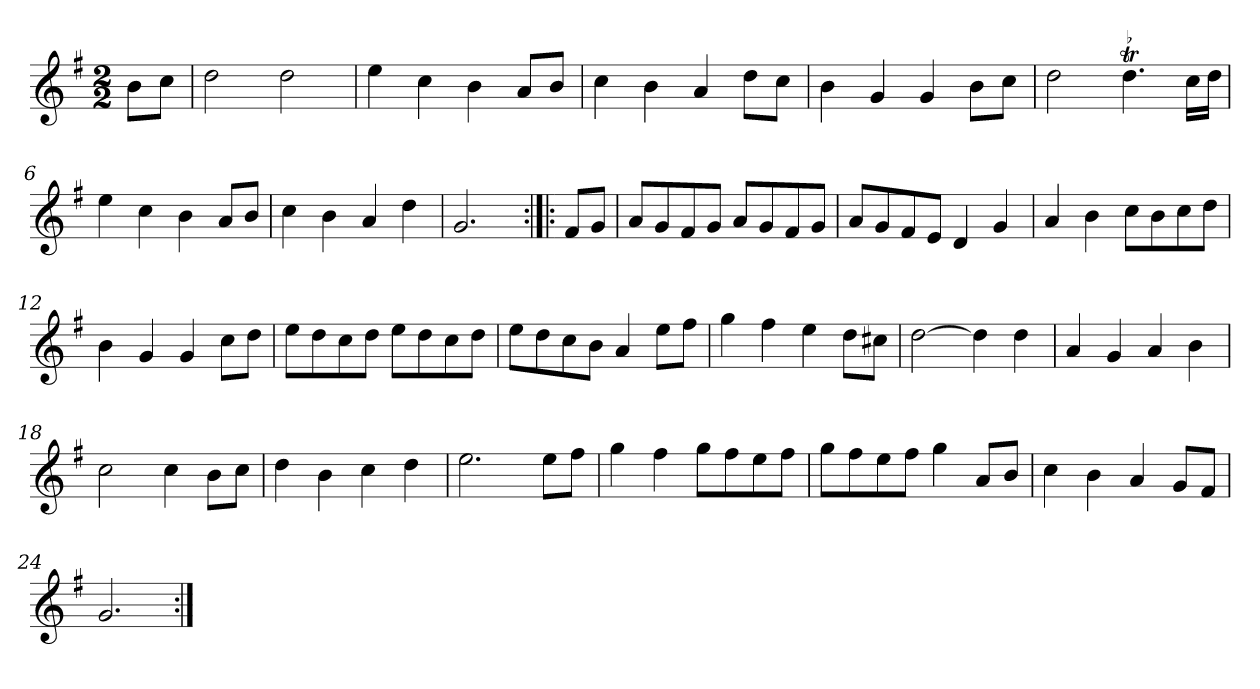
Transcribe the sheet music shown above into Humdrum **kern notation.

**kern
*part1
*staff1
*clefG2
*k[f#]
*G:
*M2/2
*MM120
=
8b\L
8cc\J
=1
2dd
2dd
=2
4ee
4cc
4b
8a/L
8b/J
=3
4cc
4b
4a
8dd\L
8cc\J
=4
4b
4g
4g
8b\L
8cc\J
=5
2dd
!LO:TR:acc=-
4.ddt
16cc\LL
16dd\JJ
=6
4ee
4cc
4b
8a/L
8b/J
=7
4cc
4b
4a
4dd
=8
2.g
=:|!|:
8f#/L
8g/J
=9
8a/L
8g/
8f#/
8g/J
8a/L
8g/
8f#/
8g/J
=10
8a/L
8g/
8f#/
8e/J
4d
4g
=11
4a
4b
8cc\L
8b\
8cc\
8dd\J
=12
4b
4g
4g
8cc\L
8dd\J
=13
8ee\L
8dd\
8cc\
8dd\J
8ee\L
8dd\
8cc\
8dd\J
=14
8ee\L
8dd\
8cc\
8b\J
4a
8ee\L
8ff#\J
=15
4gg
4ff#
4ee
8dd\L
8cc#X\J
=16
[2dd
4dd]
4dd
=17
4a
4g
4a
4b
=18
2cc
4cc
8b\L
8cc\J
=19
4dd
4b
4cc
4dd
=20
2.ee
8ee\L
8ff#\J
=21
4gg
4ff#
8gg\L
8ff#\
8ee\
8ff#\J
=22
8gg\L
8ff#\
8ee\
8ff#\J
4gg
8a/L
8b/J
=23
4cc
4b
4a
8g/L
8f#/J
=24
2.g
=:|!
*-
